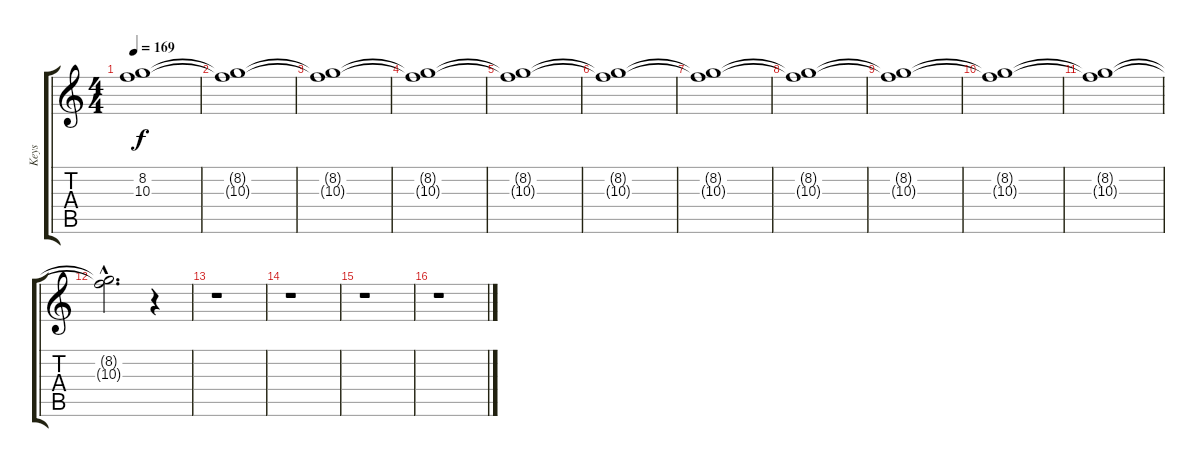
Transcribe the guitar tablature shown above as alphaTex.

\track ("Keys" "Keys") {instrument synthbass1}
\staff {score tabs}
\tuning (E4 B3 G3 D3 A2 E2) {hide}
\ts (4 4)
\tempo 169
\clef g2
\ks c
(8.2{t} 10.3{t}).1{dy f} |
(8.2{t} 10.3{t}).1 |
(8.2{t} 10.3{t}).1 |
(8.2{t} 10.3{t}).1 |
(8.2{t} 10.3{t}).1 |
(8.2{t} 10.3{t}).1 |
(8.2{t} 10.3{t}).1 |
(8.2{t} 10.3{t}).1 |
(8.2{t} 10.3{t}).1 |
(8.2{t} 10.3{t}).1 |
(8.2{t} 10.3{t}).1 |
(8.2{hac t} 10.3{hac t}).2{d} r.4 |
r.1 |
r.1 |
r.1 |
r.1
